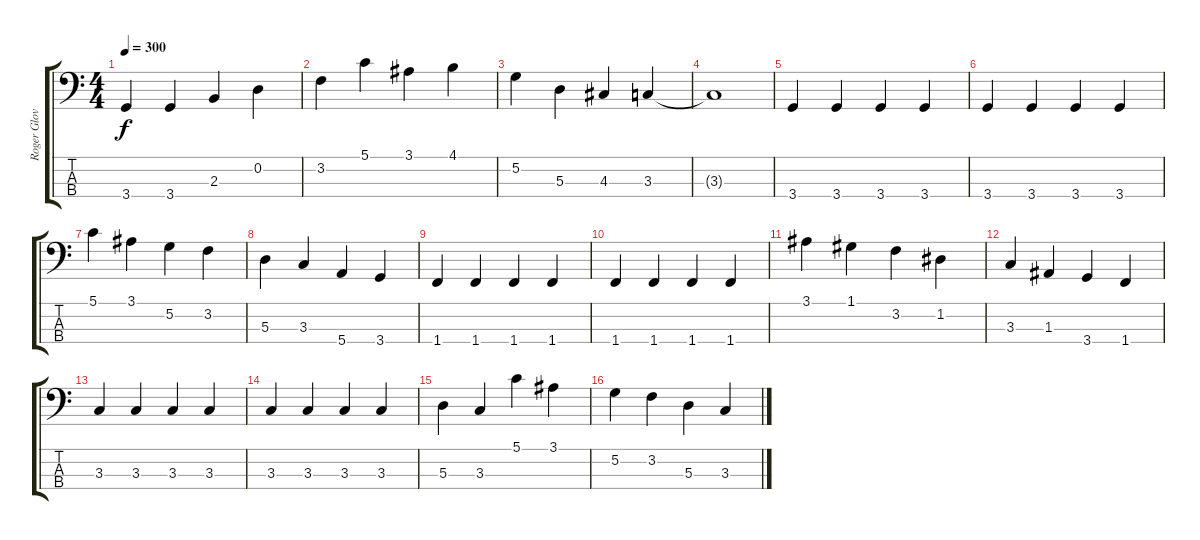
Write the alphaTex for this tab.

\track ("Roger Glover" "Roger Glov") {instrument electricbasspick}
\staff {score tabs}
\tuning (G2 D2 A1 E1) {hide}
\ts (4 4)
\tempo 300
\clef f4
\ks c
3.4.4{dy f} 3.4.4 2.3.4 0.2.4 |
3.2.4 5.1.4 3.1.4 4.1.4 |
5.2.4 5.3.4 4.3.4 3.3.4 |
3.3{t}.1 |
3.4.4 3.4.4 3.4.4 3.4.4 |
3.4.4 3.4.4 3.4.4 3.4.4 |
5.1.4 3.1.4 5.2.4 3.2.4 |
5.3.4 3.3.4 5.4.4 3.4.4 |
1.4.4 1.4.4 1.4.4 1.4.4 |
1.4.4 1.4.4 1.4.4 1.4.4 |
3.1.4 1.1.4 3.2.4 1.2.4 |
3.3.4 1.3.4 3.4.4 1.4.4 |
3.3.4 3.3.4 3.3.4 3.3.4 |
3.3.4 3.3.4 3.3.4 3.3.4 |
5.3.4 3.3.4 5.1.4 3.1.4 |
5.2.4 3.2.4 5.3.4 3.3.4
